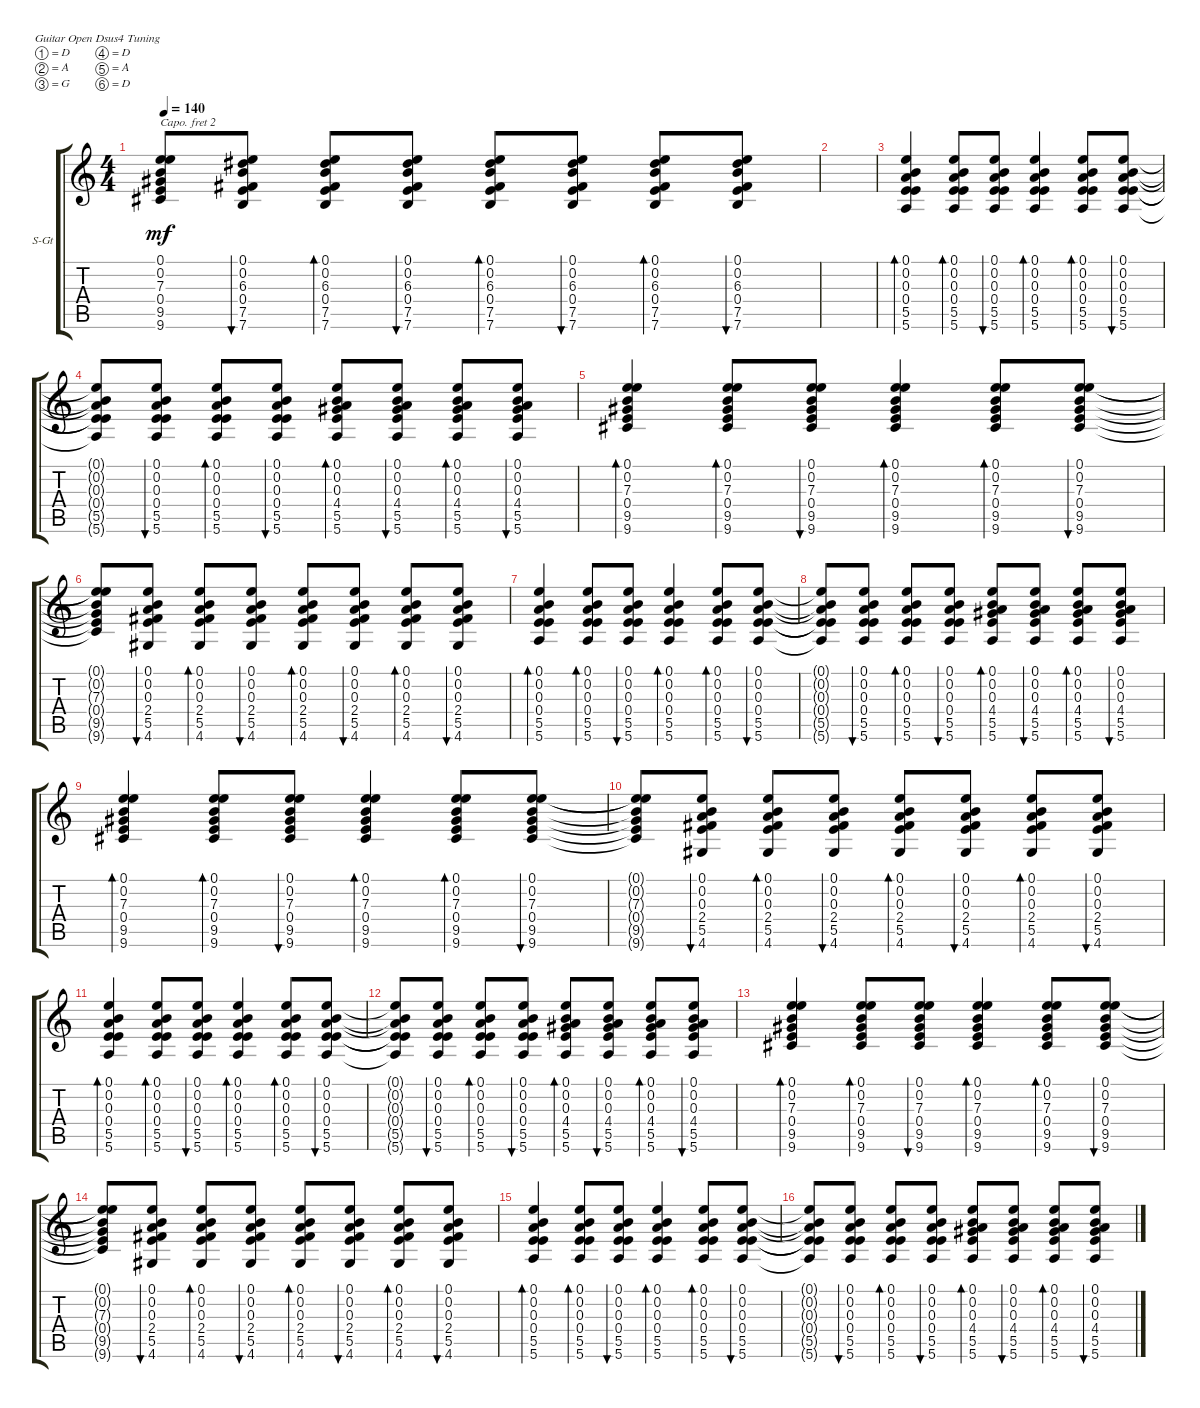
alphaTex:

\defaultSystemsLayout 4
\bracketExtendMode groupsimilarinstruments
\firstSystemTrackNameOrientation horizontal
\otherSystemsTrackNameOrientation horizontal
\track ("Steel Guitar" "S-Gt") {instrument acousticguitarsteel}
\staff {score tabs}
\capo 2
\tuning (D4 A3 G3 D3 A2 D2)
\ts (4 4)
\tempo 140
\clef g2
\ks c
(9.6{t} 9.5{t} 0.4{t} 7.3{t} 0.2{t} 0.1{t}).8{dy mf} (0.1 0.2 6.3 0.4 7.5 7.6).8{bu 30} (7.5 7.6 0.4 6.3 0.2 0.1).8{bd 30} (0.1 0.2 6.3 0.4 7.5 7.6).8{bu 30} (7.6 7.5 0.4 6.3 0.2 0.1).8{bd 30} (7.6 7.5 0.4 6.3 0.2 0.1).8{bu 30} (0.1 0.2 6.3 0.4 7.5 7.6).8{bd 30} (7.6 7.5 0.4 6.3 0.2 0.1).8{bu 30} |
|
(5.6 5.5 0.4 0.3 0.2 0.1).4{bd 30} (5.6 5.5 0.4 0.3 0.2 0.1).8{bd 30} (0.1 0.2 0.3 0.4 5.5 5.6).8{bu 30} (5.6 5.5 0.4 0.3 0.2 0.1).4{bd 30} (5.6 5.5 0.4 0.3 0.2 0.1).8{bd 30} (0.1 0.2 0.3 0.4 5.5 5.6).8{bu 30} |
(5.6{t} 5.5{t} 0.4{t} 0.3{t} 0.2{t} 0.1{t}).8 (0.1 0.2 0.3 0.4 5.5 5.6).8{bu 30} (5.5 5.6 0.4 0.3 0.2 0.1).8{bd 30} (0.1 0.2 0.3 0.4 5.5 5.6).8{bu 30} (5.6 5.5 4.4 0.3 0.2 0.1).8{bd 30} (5.6 5.5 4.4 0.3 0.2 0.1).8{bu 30} (0.1 0.2 0.3 4.4 5.5 5.6).8{bd 30} (5.6 5.5 4.4 0.3 0.2 0.1).8{bu 30} |
(9.6 9.5 0.4 7.3 0.2 0.1).4{bd 30} (9.6 9.5 0.4 7.3 0.2 0.1).8{bd 30} (0.1 0.2 7.3 0.4 9.5 9.6).8{bu 30} (9.6 9.5 0.4 7.3 0.2 0.1).4{bd 30} (9.6 9.5 0.4 7.3 0.2 0.1).8{bd 30} (0.1 0.2 7.3 0.4 9.5 9.6).8{bu 30} |
(9.6{t} 9.5{t} 0.4{t} 7.3{t} 0.2{t} 0.1{t}).8 (0.1 0.2 0.3 2.4 5.5 4.6).8{bu 30} (5.5 4.6 2.4 0.3 0.2 0.1).8{bd 30} (0.1 0.2 0.3 2.4 5.5 4.6).8{bu 30} (4.6 5.5 2.4 0.3 0.2 0.1).8{bd 30} (4.6 5.5 2.4 0.3 0.2 0.1).8{bu 30} (0.1 0.2 0.3 2.4 5.5 4.6).8{bd 30} (4.6 5.5 2.4 0.3 0.2 0.1).8{bu 30} |
(5.6 5.5 0.4 0.3 0.2 0.1).4{bd 30} (5.6 5.5 0.4 0.3 0.2 0.1).8{bd 30} (0.1 0.2 0.3 0.4 5.5 5.6).8{bu 30} (5.6 5.5 0.4 0.3 0.2 0.1).4{bd 30} (5.6 5.5 0.4 0.3 0.2 0.1).8{bd 30} (0.1 0.2 0.3 0.4 5.5 5.6).8{bu 30} |
(5.6{t} 5.5{t} 0.4{t} 0.3{t} 0.2{t} 0.1{t}).8 (0.1 0.2 0.3 0.4 5.5 5.6).8{bu 30} (5.5 5.6 0.4 0.3 0.2 0.1).8{bd 30} (0.1 0.2 0.3 0.4 5.5 5.6).8{bu 30} (5.6 5.5 4.4 0.3 0.2 0.1).8{bd 30} (5.6 5.5 4.4 0.3 0.2 0.1).8{bu 30} (0.1 0.2 0.3 4.4 5.5 5.6).8{bd 30} (5.6 5.5 4.4 0.3 0.2 0.1).8{bu 30} |
(9.6 9.5 0.4 7.3 0.2 0.1).4{bd 30} (9.6 9.5 0.4 7.3 0.2 0.1).8{bd 30} (0.1 0.2 7.3 0.4 9.5 9.6).8{bu 30} (9.6 9.5 0.4 7.3 0.2 0.1).4{bd 30} (9.6 9.5 0.4 7.3 0.2 0.1).8{bd 30} (0.1 0.2 7.3 0.4 9.5 9.6).8{bu 30} |
(9.6{t} 9.5{t} 0.4{t} 7.3{t} 0.2{t} 0.1{t}).8 (0.1 0.2 0.3 2.4 5.5 4.6).8{bu 30} (5.5 4.6 2.4 0.3 0.2 0.1).8{bd 30} (0.1 0.2 0.3 2.4 5.5 4.6).8{bu 30} (4.6 5.5 2.4 0.3 0.2 0.1).8{bd 30} (4.6 5.5 2.4 0.3 0.2 0.1).8{bu 30} (0.1 0.2 0.3 2.4 5.5 4.6).8{bd 30} (4.6 5.5 2.4 0.3 0.2 0.1).8{bu 30} |
(5.6 5.5 0.4 0.3 0.2 0.1).4{bd 30} (5.6 5.5 0.4 0.3 0.2 0.1).8{bd 30} (0.1 0.2 0.3 0.4 5.5 5.6).8{bu 30} (5.6 5.5 0.4 0.3 0.2 0.1).4{bd 30} (5.6 5.5 0.4 0.3 0.2 0.1).8{bd 30} (0.1 0.2 0.3 0.4 5.5 5.6).8{bu 30} |
(5.6{t} 5.5{t} 0.4{t} 0.3{t} 0.2{t} 0.1{t}).8 (0.1 0.2 0.3 0.4 5.5 5.6).8{bu 30} (5.5 5.6 0.4 0.3 0.2 0.1).8{bd 30} (0.1 0.2 0.3 0.4 5.5 5.6).8{bu 30} (5.6 5.5 4.4 0.3 0.2 0.1).8{bd 30} (5.6 5.5 4.4 0.3 0.2 0.1).8{bu 30} (0.1 0.2 0.3 4.4 5.5 5.6).8{bd 30} (5.6 5.5 4.4 0.3 0.2 0.1).8{bu 30} |
(9.6 9.5 0.4 7.3 0.2 0.1).4{bd 30} (9.6 9.5 0.4 7.3 0.2 0.1).8{bd 30} (0.1 0.2 7.3 0.4 9.5 9.6).8{bu 30} (9.6 9.5 0.4 7.3 0.2 0.1).4{bd 30} (9.6 9.5 0.4 7.3 0.2 0.1).8{bd 30} (0.1 0.2 7.3 0.4 9.5 9.6).8{bu 30} |
(9.6{t} 9.5{t} 0.4{t} 7.3{t} 0.2{t} 0.1{t}).8 (0.1 0.2 0.3 2.4 5.5 4.6).8{bu 30} (5.5 4.6 2.4 0.3 0.2 0.1).8{bd 30} (0.1 0.2 0.3 2.4 5.5 4.6).8{bu 30} (4.6 5.5 2.4 0.3 0.2 0.1).8{bd 30} (4.6 5.5 2.4 0.3 0.2 0.1).8{bu 30} (0.1 0.2 0.3 2.4 5.5 4.6).8{bd 30} (4.6 5.5 2.4 0.3 0.2 0.1).8{bu 30} |
(5.6 5.5 0.4 0.3 0.2 0.1).4{bd 30} (5.6 5.5 0.4 0.3 0.2 0.1).8{bd 30} (0.1 0.2 0.3 0.4 5.5 5.6).8{bu 30} (5.6 5.5 0.4 0.3 0.2 0.1).4{bd 30} (5.6 5.5 0.4 0.3 0.2 0.1).8{bd 30} (0.1 0.2 0.3 0.4 5.5 5.6).8{bu 30} |
(5.6{t} 5.5{t} 0.4{t} 0.3{t} 0.2{t} 0.1{t}).8 (0.1 0.2 0.3 0.4 5.5 5.6).8{bu 30} (5.5 5.6 0.4 0.3 0.2 0.1).8{bd 30} (0.1 0.2 0.3 0.4 5.5 5.6).8{bu 30} (5.6 5.5 4.4 0.3 0.2 0.1).8{bd 30} (5.6 5.5 4.4 0.3 0.2 0.1).8{bu 30} (0.1 0.2 0.3 4.4 5.5 5.6).8{bd 30} (5.6 5.5 4.4 0.3 0.2 0.1).8{bu 30}
